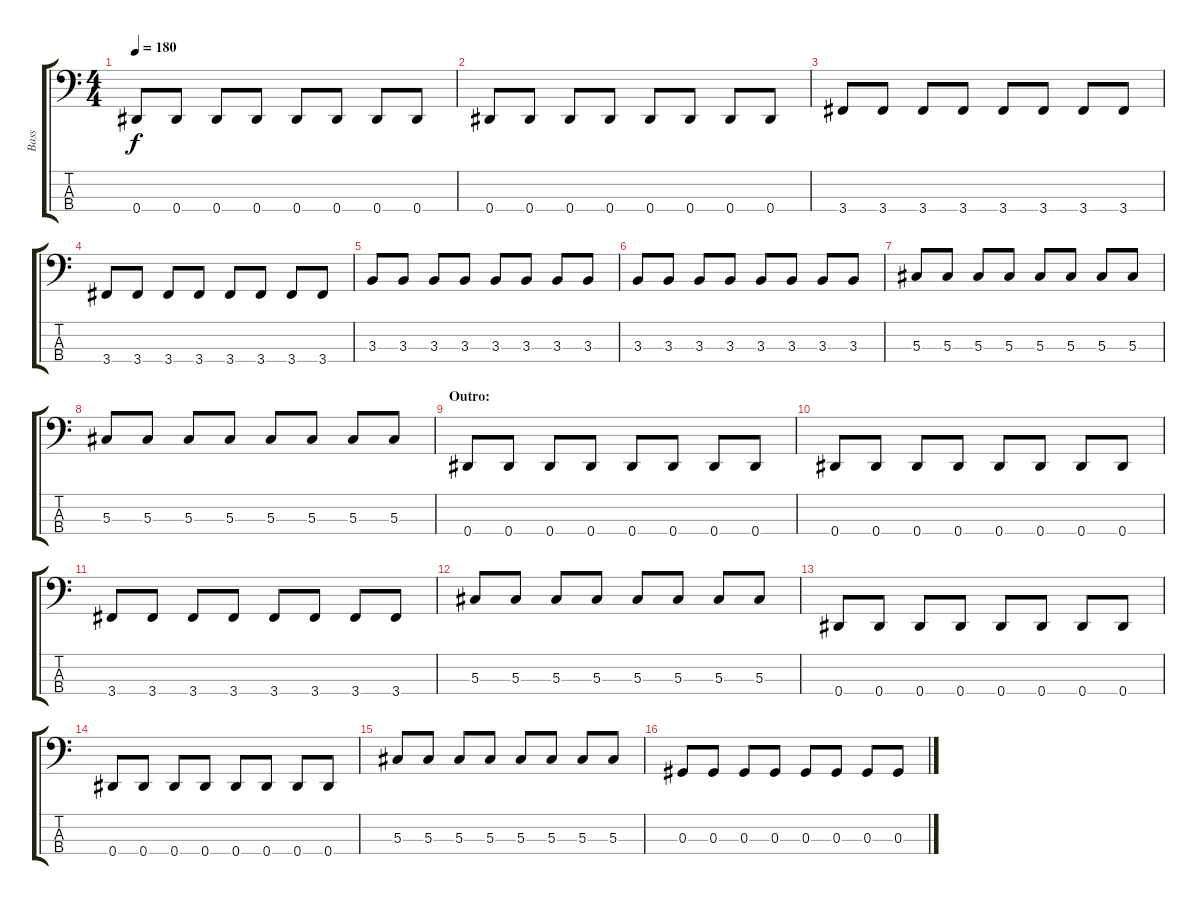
\track ("Bass" "Bass") {instrument electricbassfinger}
\staff {score tabs}
\tuning (Gb2 Db2 Ab1 Eb1) {hide}
\ts (4 4)
\tempo 180
\clef f4
\ks c
0.4.8{dy f} 0.4.8 0.4.8 0.4.8 0.4.8 0.4.8 0.4.8 0.4.8 |
0.4.8 0.4.8 0.4.8 0.4.8 0.4.8 0.4.8 0.4.8 0.4.8 |
3.4.8 3.4.8 3.4.8 3.4.8 3.4.8 3.4.8 3.4.8 3.4.8 |
3.4.8 3.4.8 3.4.8 3.4.8 3.4.8 3.4.8 3.4.8 3.4.8 |
3.3.8 3.3.8 3.3.8 3.3.8 3.3.8 3.3.8 3.3.8 3.3.8 |
3.3.8 3.3.8 3.3.8 3.3.8 3.3.8 3.3.8 3.3.8 3.3.8 |
5.3.8 5.3.8 5.3.8 5.3.8 5.3.8 5.3.8 5.3.8 5.3.8 |
5.3.8 5.3.8 5.3.8 5.3.8 5.3.8 5.3.8 5.3.8 5.3.8 |
\section ("" "Outro:")
0.4.8 0.4.8 0.4.8 0.4.8 0.4.8 0.4.8 0.4.8 0.4.8 |
0.4.8 0.4.8 0.4.8 0.4.8 0.4.8 0.4.8 0.4.8 0.4.8 |
3.4.8 3.4.8 3.4.8 3.4.8 3.4.8 3.4.8 3.4.8 3.4.8 |
5.3.8 5.3.8 5.3.8 5.3.8 5.3.8 5.3.8 5.3.8 5.3.8 |
0.4.8 0.4.8 0.4.8 0.4.8 0.4.8 0.4.8 0.4.8 0.4.8 |
0.4.8 0.4.8 0.4.8 0.4.8 0.4.8 0.4.8 0.4.8 0.4.8 |
5.3.8 5.3.8 5.3.8 5.3.8 5.3.8 5.3.8 5.3.8 5.3.8 |
0.3.8 0.3.8 0.3.8 0.3.8 0.3.8 0.3.8 0.3.8 0.3.8
